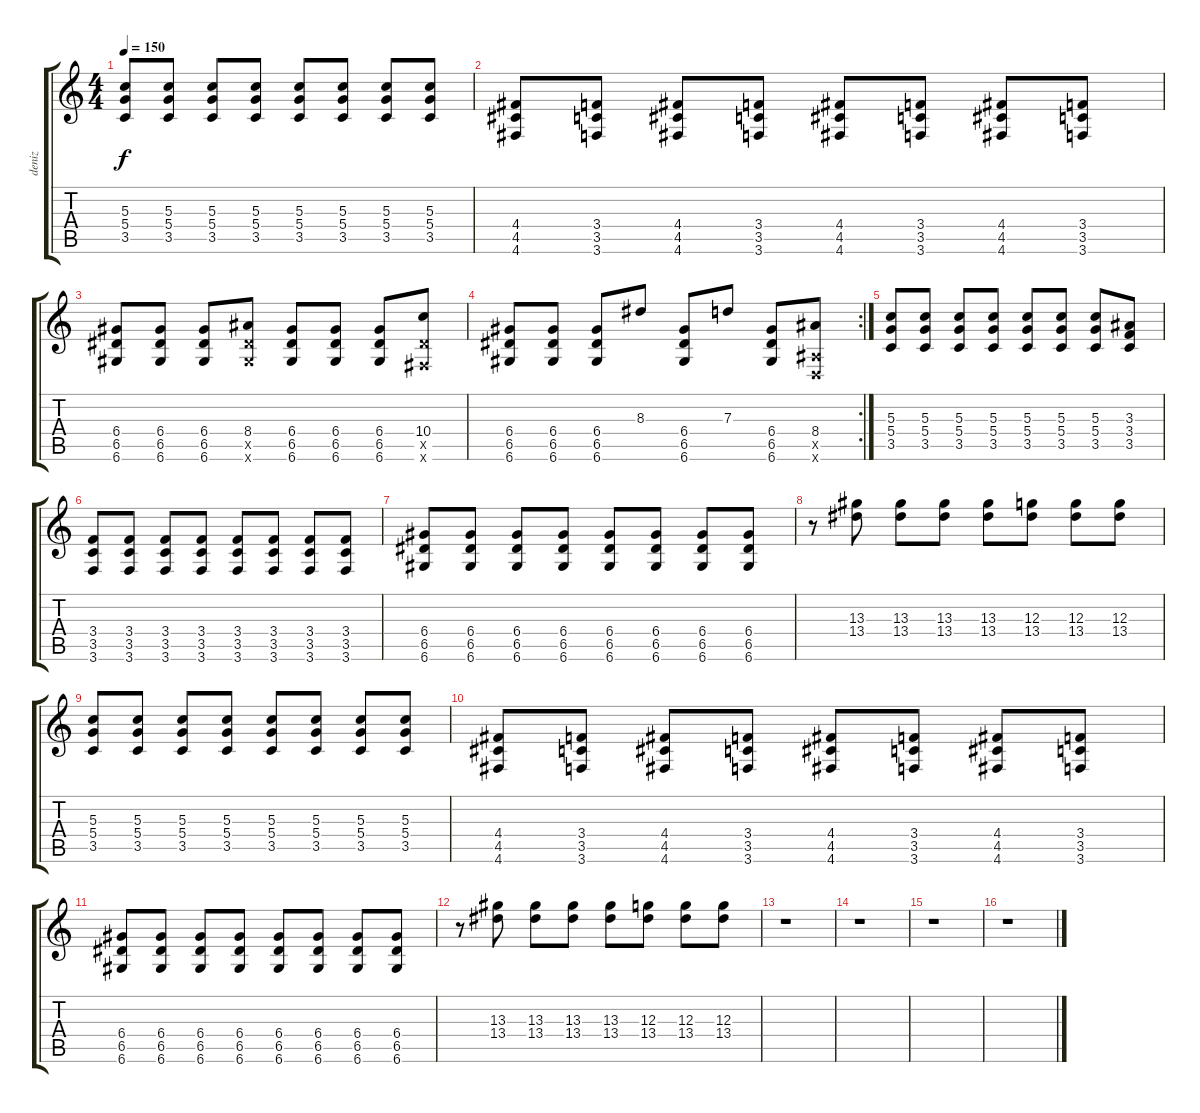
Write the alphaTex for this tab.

\track ("deniz" "deniz") {instrument distortionguitar}
\staff {score tabs}
\tuning (E4 B3 G3 D3 A2 D2) {hide}
\ts (4 4)
\tempo 150
\clef g2
\ks c
(5.3 5.4 3.5).8{dy f} (5.3 5.4 3.5).8 (5.3 5.4 3.5).8 (5.3 5.4 3.5).8 (5.3 5.4 3.5).8 (5.3 5.4 3.5).8 (5.3 5.4 3.5).8 (5.3 5.4 3.5).8 |
(4.4 4.5 4.6).8 (3.4 3.5 3.6).8 (4.4 4.5 4.6).8 (3.4 3.5 3.6).8 (4.4 4.5 4.6).8 (3.4 3.5 3.6).8 (4.4 4.5 4.6).8 (3.4 3.5 3.6).8 |
(6.4 6.5 6.6).8 (6.4 6.5 6.6).8 (6.4 6.5 6.6).8 (8.4 6.5{x} 6.6{x}).8 (6.4 6.5 6.6).8 (6.4 6.5 6.6).8 (6.4 6.5 6.6).8 (10.4 6.5{x} 4.6{x}).8 |
\rc 2
(6.4 6.5 6.6).8 (6.4 6.5 6.6).8 (6.4 6.5 6.6).8 8.3.8 (6.4 6.5 6.6).8 7.3.8 (6.4 6.5 6.6).8 (8.4 1.5{x} 0.6{x}).8 |
(5.3 5.4 3.5).8{volume 13} (5.3 5.4 3.5).8 (5.3 5.4 3.5).8 (5.3 5.4 3.5).8 (5.3 5.4 3.5).8 (5.3 5.4 3.5).8 (5.3 5.4 3.5).8 (3.3 3.4 3.5).8 |
(3.4 3.5 3.6).8 (3.4 3.5 3.6).8 (3.4 3.5 3.6).8 (3.4 3.5 3.6).8 (3.4 3.5 3.6).8 (3.4 3.5 3.6).8 (3.4 3.5 3.6).8 (3.4 3.5 3.6).8 |
(6.4 6.5 6.6).8 (6.4 6.5 6.6).8 (6.4 6.5 6.6).8 (6.4 6.5 6.6).8 (6.4 6.5 6.6).8 (6.4 6.5 6.6).8 (6.4 6.5 6.6).8 (6.4 6.5 6.6).8 |
r.8 (13.3 13.4).8 (13.3 13.4).8 (13.3 13.4).8 (13.3 13.4).8 (12.3 13.4).8 (12.3 13.4).8 (12.3 13.4).8 |
(5.3 5.4 3.5).8 (5.3 5.4 3.5).8 (5.3 5.4 3.5).8 (5.3 5.4 3.5).8 (5.3 5.4 3.5).8 (5.3 5.4 3.5).8 (5.3 5.4 3.5).8 (5.3 5.4 3.5).8 |
(4.4 4.5 4.6).8 (3.4 3.5 3.6).8 (4.4 4.5 4.6).8 (3.4 3.5 3.6).8 (4.4 4.5 4.6).8 (3.4 3.5 3.6).8 (4.4 4.5 4.6).8 (3.4 3.5 3.6).8 |
(6.4 6.5 6.6).8 (6.4 6.5 6.6).8 (6.4 6.5 6.6).8 (6.4 6.5 6.6).8 (6.4 6.5 6.6).8 (6.4 6.5 6.6).8 (6.4 6.5 6.6).8 (6.4 6.5 6.6).8 |
r.8 (13.3 13.4).8 (13.3 13.4).8 (13.3 13.4).8 (13.3 13.4).8 (12.3 13.4).8 (12.3 13.4).8 (12.3 13.4).8 |
r.1 |
r.1 |
r.1 |
r.1
